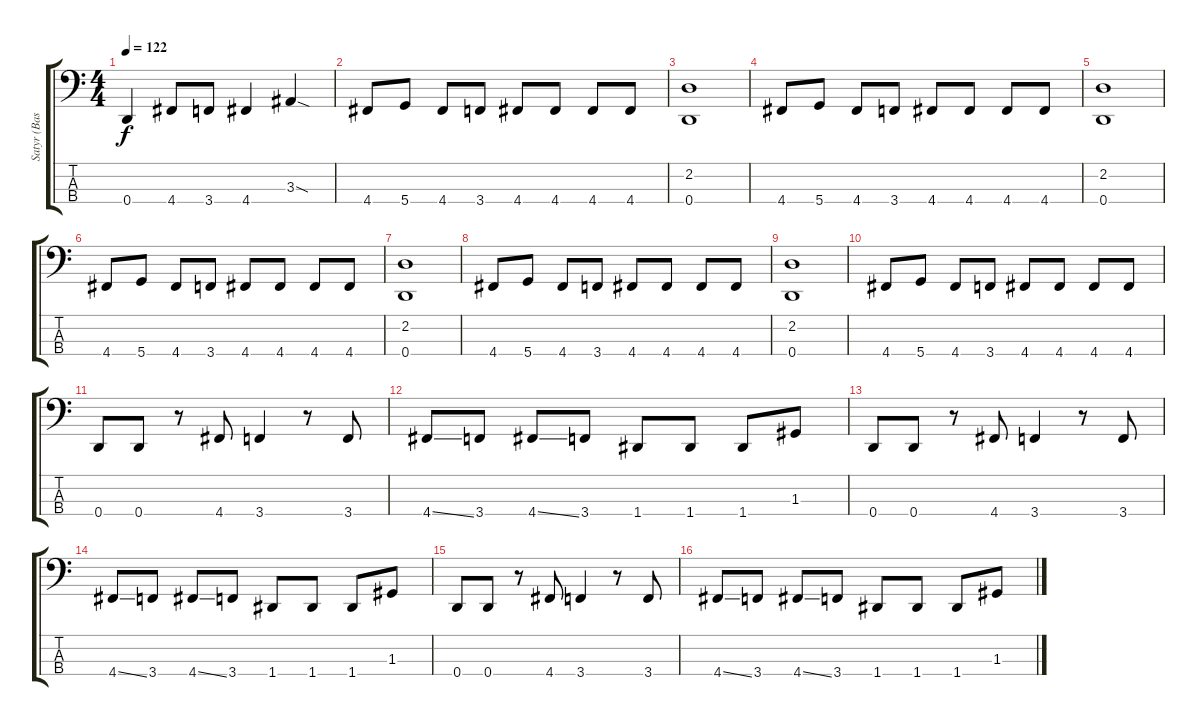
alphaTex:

\track ("Satyr (Bass)" "Satyr (Bas") {instrument electricbassfinger}
\staff {score tabs}
\tuning (F2 C2 G1 D1) {hide}
\ts (4 4)
\tempo 122
\clef f4
\ks c
0.4.4{dy f} 4.4.8 3.4.8 4.4.4 3.3{sod}.4 |
4.4.8 5.4.8 4.4.8 3.4.8 4.4.8 4.4.8 4.4.8 4.4.8 |
(2.2 0.4).1 |
4.4.8 5.4.8 4.4.8 3.4.8 4.4.8 4.4.8 4.4.8 4.4.8 |
(2.2 0.4).1 |
4.4.8 5.4.8 4.4.8 3.4.8 4.4.8 4.4.8 4.4.8 4.4.8 |
(2.2 0.4).1 |
4.4.8 5.4.8 4.4.8 3.4.8 4.4.8 4.4.8 4.4.8 4.4.8 |
(2.2 0.4).1 |
4.4.8 5.4.8 4.4.8 3.4.8 4.4.8 4.4.8 4.4.8 4.4.8 |
0.4.8 0.4.8 r.8 4.4.8 3.4.4 r.8 3.4.8 |
4.4{ss}.8 3.4.8 4.4{ss}.8 3.4.8 1.4.8 1.4.8 1.4.8 1.3.8 |
0.4.8 0.4.8 r.8 4.4.8 3.4.4 r.8 3.4.8 |
4.4{ss}.8 3.4.8 4.4{ss}.8 3.4.8 1.4.8 1.4.8 1.4.8 1.3.8 |
0.4.8 0.4.8 r.8 4.4.8 3.4.4 r.8 3.4.8 |
4.4{ss}.8 3.4.8 4.4{ss}.8 3.4.8 1.4.8 1.4.8 1.4.8 1.3.8
